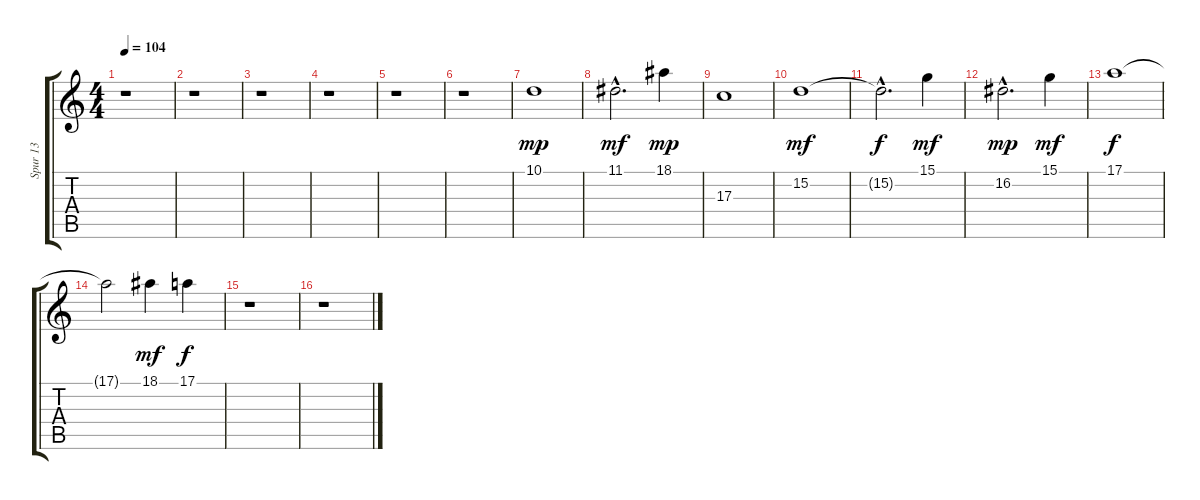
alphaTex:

\track ("Spur 13" "Spur 13") {instrument acousticgrandpiano}
\staff {score tabs}
\tuning (E4 B3 G3 D3 A2 E2) {hide}
\ts (4 4)
\tempo 104
\clef g2
\ks c
r.1{dy mp} |
r.1 |
r.1 |
r.1 |
r.1 |
r.1 |
10.1.1{instrument stringensemble2} |
11.1{hac}.2{d dy mf} 18.1.4{dy mp} |
17.3.1 |
15.2.1{dy mf} |
15.2{hac t}.2{d dy f} 15.1.4{dy mf} |
16.2{hac}.2{d dy mp} 15.1.4{dy mf} |
17.1.1{dy f} |
17.1{t}.2 18.1.4{dy mf} 17.1.4{dy f} |
r.1 |
r.1
